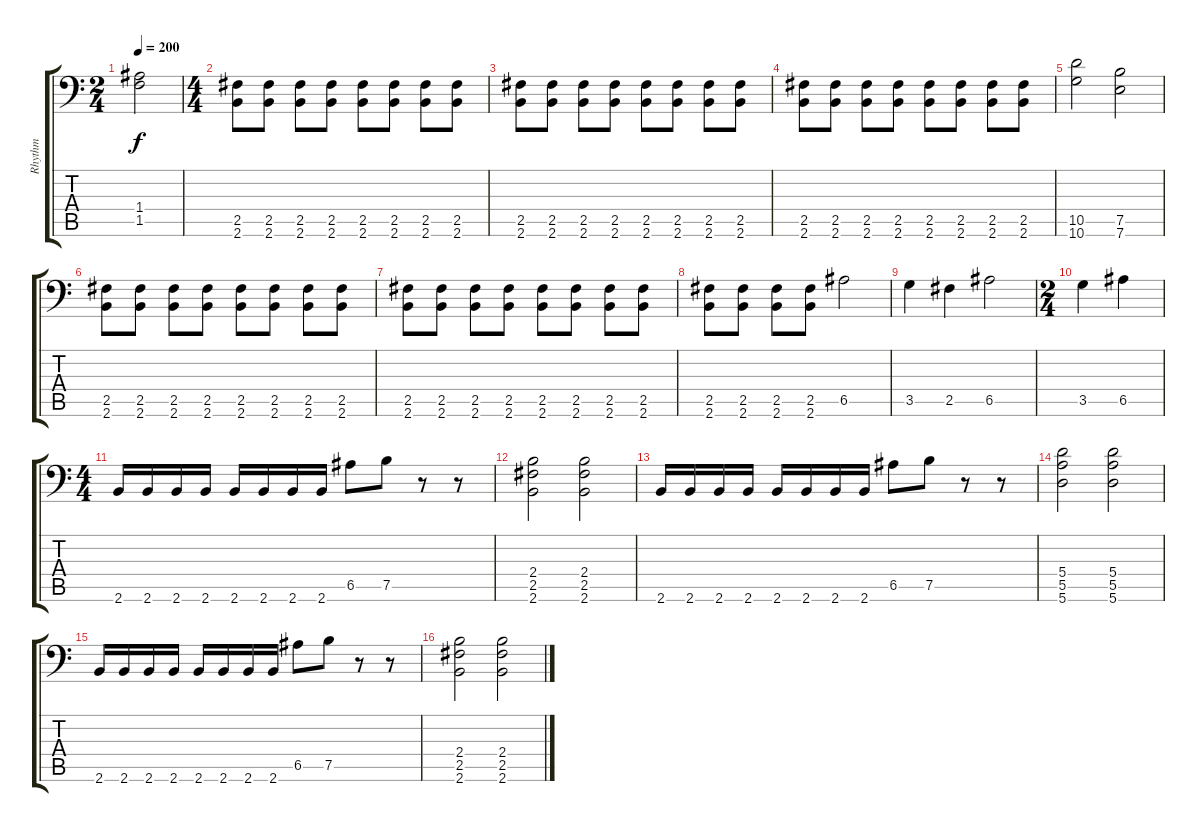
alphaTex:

\track ("Rhythm" "Rhythm") {instrument distortionguitar}
\staff {score tabs}
\tuning (B3 Gb3 D3 A2 E2 A1) {hide}
\ts (2 4)
\tempo 200
\clef f4
\ks c
(1.4 1.5).2{dy f} |
\ts (4 4)
(2.5 2.6).8 (2.5 2.6).8 (2.5 2.6).8 (2.5 2.6).8 (2.5 2.6).8 (2.5 2.6).8 (2.5 2.6).8 (2.5 2.6).8 |
(2.5 2.6).8 (2.5 2.6).8 (2.5 2.6).8 (2.5 2.6).8 (2.5 2.6).8 (2.5 2.6).8 (2.5 2.6).8 (2.5 2.6).8 |
(2.5 2.6).8 (2.5 2.6).8 (2.5 2.6).8 (2.5 2.6).8 (2.5 2.6).8 (2.5 2.6).8 (2.5 2.6).8 (2.5 2.6).8 |
(10.5 10.6).2 (7.5 7.6).2 |
(2.5 2.6).8 (2.5 2.6).8 (2.5 2.6).8 (2.5 2.6).8 (2.5 2.6).8 (2.5 2.6).8 (2.5 2.6).8 (2.5 2.6).8 |
(2.5 2.6).8 (2.5 2.6).8 (2.5 2.6).8 (2.5 2.6).8 (2.5 2.6).8 (2.5 2.6).8 (2.5 2.6).8 (2.5 2.6).8 |
(2.5 2.6).8 (2.5 2.6).8 (2.5 2.6).8 (2.5 2.6).8 6.5.2 |
3.5.4 2.5.4 6.5.2 |
\ts (2 4)
3.5.4 6.5.4 |
\ts (4 4)
2.6.16 2.6.16 2.6.16 2.6.16 2.6.16 2.6.16 2.6.16 2.6.16 6.5.8 7.5.8 r.8 r.8 |
(2.4 2.5 2.6).2 (2.4 2.5 2.6).2 |
2.6.16 2.6.16 2.6.16 2.6.16 2.6.16 2.6.16 2.6.16 2.6.16 6.5.8 7.5.8 r.8 r.8 |
(5.4 5.5 5.6).2 (5.4 5.5 5.6).2 |
2.6.16 2.6.16 2.6.16 2.6.16 2.6.16 2.6.16 2.6.16 2.6.16 6.5.8 7.5.8 r.8 r.8 |
(2.4 2.5 2.6).2 (2.4 2.5 2.6).2
